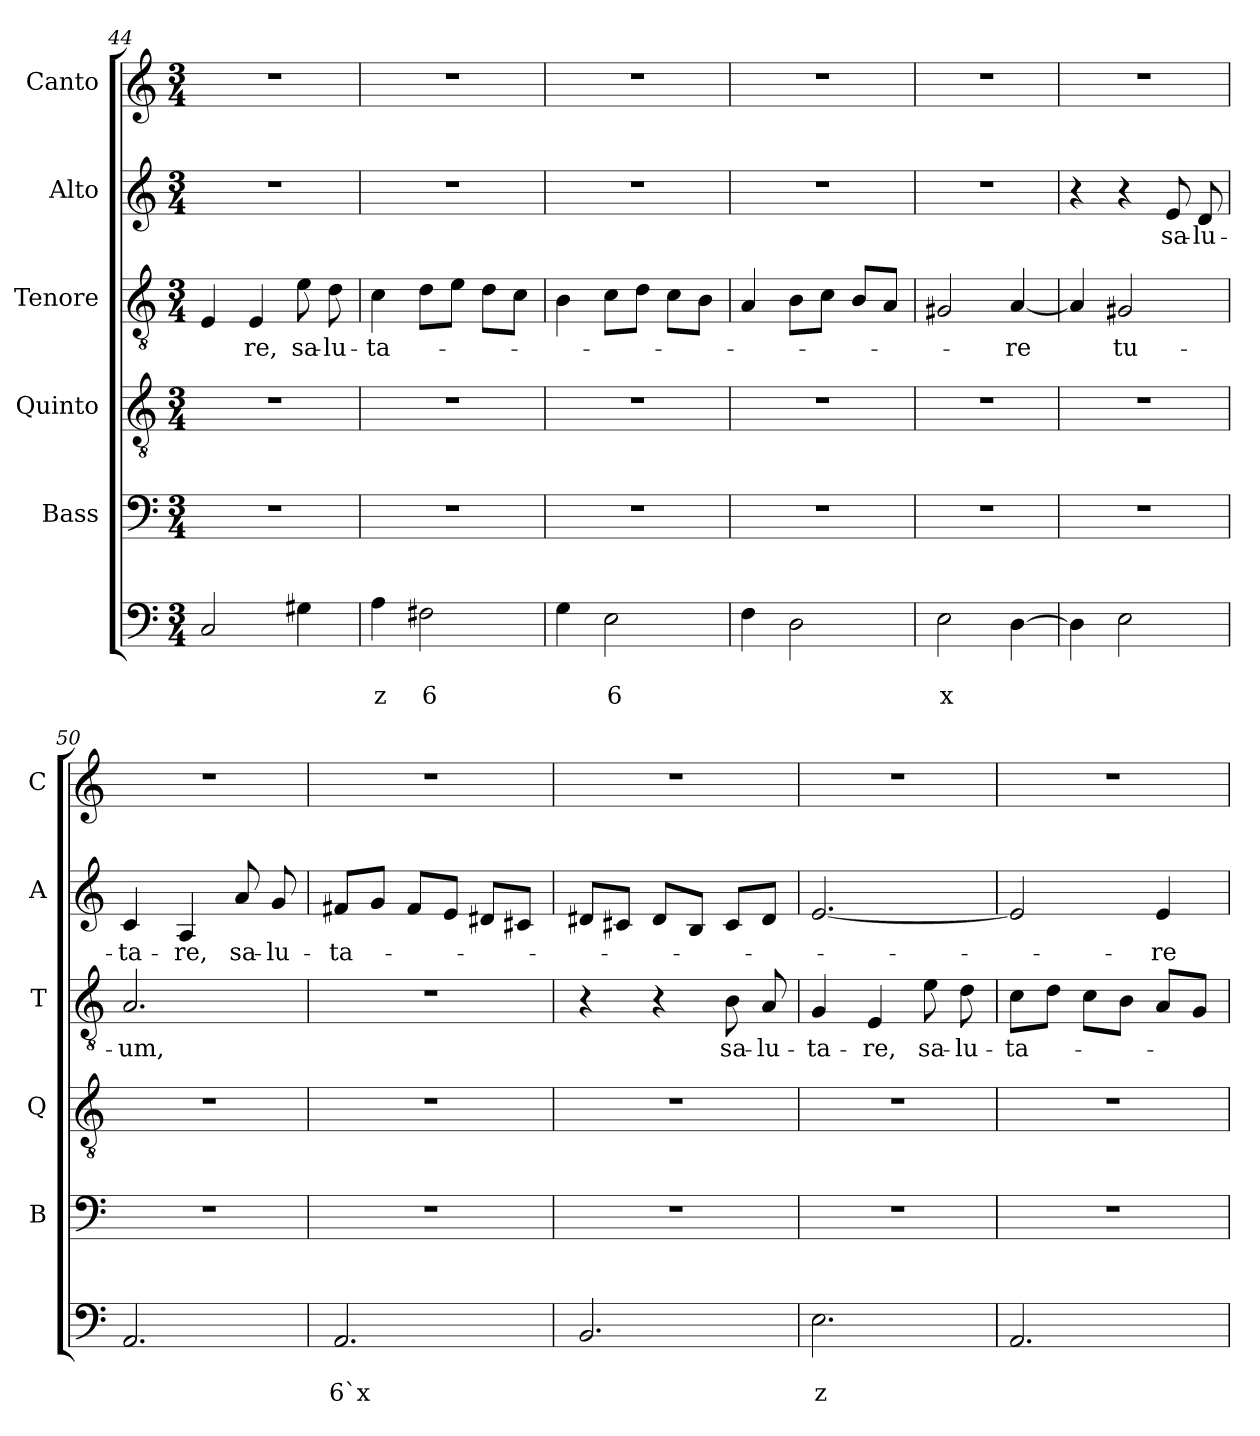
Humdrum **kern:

**kern	**text	**text	**kern	**kern	**kern	**text	**kern	**text	**kern
*part6	*part6	*part6	*part5	*part4	*part3	*part3	*part2	*part2	*part1
*staff6	*staff6	*staff6	*staff5	*staff4	*staff3	*staff3	*staff2	*staff2	*staff1
*	*	*	*I"Bass	*I"Quinto	*I"Tenore	*	*I"Alto	*	*I"Canto
*	*	*	*I'B	*I'Q	*I'T	*	*I'A	*	*I'C
*clefF4	*	*	*clefF4	*clefGv2	*clefGv2	*	*clefG2	*	*clefG2
*k[]	*	*	*k[]	*k[]	*k[]	*	*k[]	*	*k[]
*C:	*	*	*C:	*C:	*C:	*	*C:	*	*C:
*M3/4	*	*	*M3/4	*M3/4	*M3/4	*	*M3/4	*	*M3/4
=44	=44	=44	=44	=44	=44	=44	=44	=44	=44
2C/	.	.	2.r	2.r	4E/	.	2.r	.	2.r
!	!	!	!	!	!	!LO:LY:b	!	!	!
.	.	.	.	.	4E/	-re,	.	.	.
!	!	!	!	!	!	!LO:LY:b	!	!	!
4G#X\	.	.	.	.	8e\	sa-	.	.	.
!	!	!	!	!	!	!LO:LY:b	!	!	!
.	.	.	.	.	8d\	-lu-	.	.	.
=45	=45	=45	=45	=45	=45	=45	=45	=45	=45
!	!	!LO:LY:b	!	!	!	!LO:LY:b	!	!	!
4A\	.	z	2.r	2.r	4c\	-ta-	2.r	.	2.r
!	!	!LO:LY:b	!	!	!	!	!	!	!
2F#X\	.	6	.	.	8d\L	.	.	.	.
.	.	.	.	.	8e\J	.	.	.	.
.	.	.	.	.	8d\L	.	.	.	.
.	.	.	.	.	8c\J	.	.	.	.
=46	=46	=46	=46	=46	=46	=46	=46	=46	=46
4G\	.	.	2.r	2.r	4B\	.	2.r	.	2.r
!	!	!LO:LY:b	!	!	!	!	!	!	!
2E\	.	6	.	.	8c\L	.	.	.	.
.	.	.	.	.	8d\J	.	.	.	.
.	.	.	.	.	8c\L	.	.	.	.
.	.	.	.	.	8B\J	.	.	.	.
!!LO:PB:g=z
=47	=47	=47	=47	=47	=47	=47	=47	=47	=47
4F\	.	.	2.r	2.r	4A/	.	2.r	.	2.r
2D\	.	.	.	.	8B\L	.	.	.	.
.	.	.	.	.	8c\J	.	.	.	.
.	.	.	.	.	8B/L	.	.	.	.
.	.	.	.	.	8A/J	.	.	.	.
=48	=48	=48	=48	=48	=48	=48	=48	=48	=48
!	!	!LO:LY:b	!	!	!	!	!	!	!
2E\	.	x	2.r	2.r	2G#X/	.	2.r	.	2.r
!	!	!	!	!	!	!LO:LY:b	!	!	!
[4D\	.	.	.	.	[4A/	-re	.	.	.
=49	=49	=49	=49	=49	=49	=49	=49	=49	=49
4D\]	.	.	2.r	2.r	4A/]	.	4r	.	2.r
!	!	!	!	!	!	!LO:LY:b	!	!	!
2E\	.	.	.	.	2G#X/	tu-	4r	.	.
!	!	!	!	!	!	!	!	!LO:LY:b	!
.	.	.	.	.	.	.	8e/	sa-	.
!	!	!	!	!	!	!	!	!LO:LY:b	!
.	.	.	.	.	.	.	8d/	-lu-	.
=50	=50	=50	=50	=50	=50	=50	=50	=50	=50
!	!	!	!	!	!	!LO:LY:b	!	!LO:LY:b	!
2.AA/	.	.	2.r	2.r	2.A/	-um,	4c/	-ta-	2.r
!	!	!	!	!	!	!	!	!LO:LY:b	!
.	.	.	.	.	.	.	4A/	-re,	.
!	!	!	!	!	!	!	!	!LO:LY:b	!
.	.	.	.	.	.	.	8a/	sa-	.
!	!	!	!	!	!	!	!	!LO:LY:b	!
.	.	.	.	.	.	.	8g/	-lu-	.
=51	=51	=51	=51	=51	=51	=51	=51	=51	=51
!	!	!LO:LY:b	!	!	!	!	!	!LO:LY:b	!
2.AA/	.	6`x	2.r	2.r	2.r	.	8f#X/L	-ta-	2.r
.	.	.	.	.	.	.	8g/J	.	.
.	.	.	.	.	.	.	8f#/L	.	.
.	.	.	.	.	.	.	8e/J	.	.
.	.	.	.	.	.	.	8d#X/L	.	.
.	.	.	.	.	.	.	8c#X/J	.	.
=52	=52	=52	=52	=52	=52	=52	=52	=52	=52
2.BB/	.	.	2.r	2.r	4r	.	8d#X/L	.	2.r
.	.	.	.	.	.	.	8c#X/J	.	.
.	.	.	.	.	4r	.	8d#/L	.	.
.	.	.	.	.	.	.	8B/J	.	.
!	!	!	!	!	!	!LO:LY:b	!	!	!
.	.	.	.	.	8B\	sa-	8c#/L	.	.
!	!	!	!	!	!	!LO:LY:b	!	!	!
.	.	.	.	.	8A/	-lu-	8d#/J	.	.
!!LO:LB:g=z
=53	=53	=53	=53	=53	=53	=53	=53	=53	=53
!	!	!LO:LY:b	!	!	!	!LO:LY:b	!	!	!
2.E\	.	z	2.r	2.r	4G/	-ta-	[2.e/	.	2.r
!	!	!	!	!	!	!LO:LY:b	!	!	!
.	.	.	.	.	4E/	-re,	.	.	.
!	!	!	!	!	!	!LO:LY:b	!	!	!
.	.	.	.	.	8e\	sa-	.	.	.
!	!	!	!	!	!	!LO:LY:b	!	!	!
.	.	.	.	.	8d\	-lu-	.	.	.
=54	=54	=54	=54	=54	=54	=54	=54	=54	=54
!	!	!	!	!	!	!LO:LY:b	!	!	!
2.AA/	.	.	2.r	2.r	8c\L	-ta-	2e/]	.	2.r
.	.	.	.	.	8d\J	.	.	.	.
.	.	.	.	.	8c\L	.	.	.	.
.	.	.	.	.	8B\J	.	.	.	.
!	!	!	!	!	!	!	!	!LO:LY:b	!
.	.	.	.	.	8A/L	.	4e/	-re	.
.	.	.	.	.	8G/J	.	.	.	.
=	=	=	=	=	=	=	=	=	=
*-	*-	*-	*-	*-	*-	*-	*-	*-	*-
